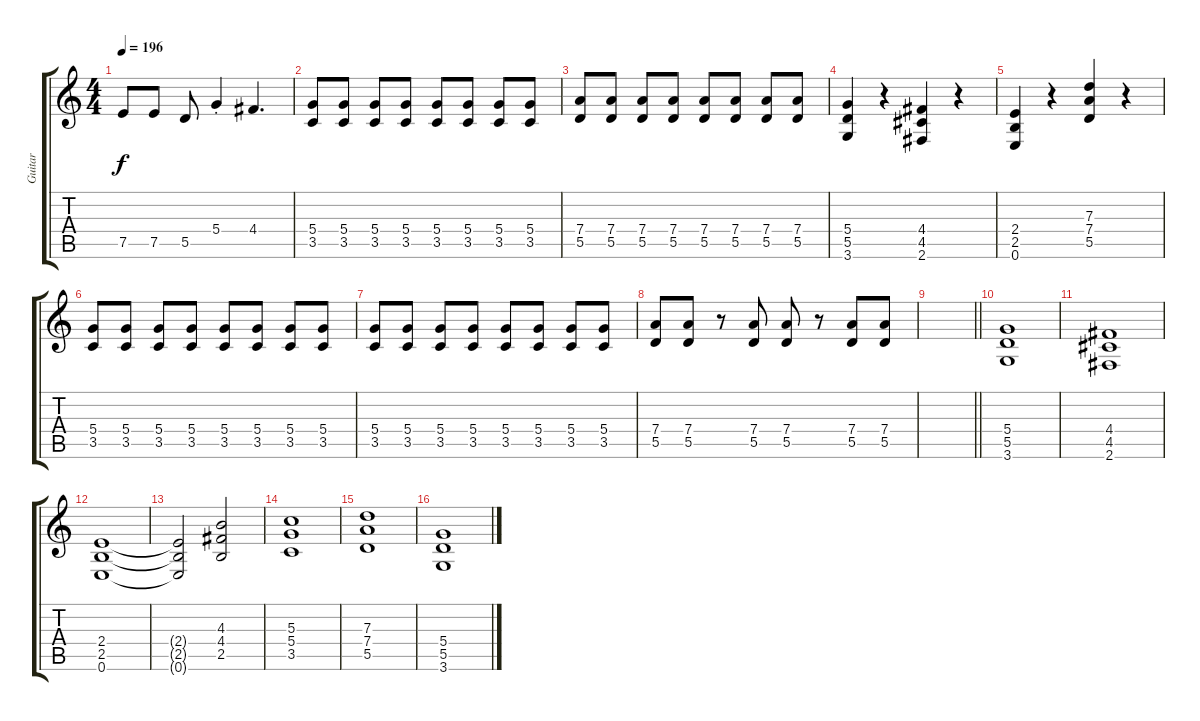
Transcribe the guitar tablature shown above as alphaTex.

\track ("Guitar" "Guitar") {instrument distortionguitar}
\staff {score tabs}
\tuning (E4 B3 G3 D3 A2 E2) {hide}
\ts (4 4)
\tempo 196
\clef g2
\ks c
7.5{t}.8{dy f} 7.5.8 5.5.8 5.4{st}.4 4.4.4{d} |
(5.4 3.5).8 (5.4 3.5).8 (5.4 3.5).8 (5.4 3.5).8 (5.4 3.5).8 (5.4 3.5).8 (5.4 3.5).8 (5.4 3.5).8 |
(7.4 5.5).8 (7.4 5.5).8 (7.4 5.5).8 (7.4 5.5).8 (7.4 5.5).8 (7.4 5.5).8 (7.4 5.5).8 (7.4 5.5).8 |
(5.4 5.5 3.6).4 r.4 (4.4 4.5 2.6).4 r.4 |
(2.4 2.5 0.6).4 r.4 (7.3 7.4 5.5).4 r.4 |
(5.4 3.5).8 (5.4 3.5).8 (5.4 3.5).8 (5.4 3.5).8 (5.4 3.5).8 (5.4 3.5).8 (5.4 3.5).8 (5.4 3.5).8 |
(5.4 3.5).8 (5.4 3.5).8 (5.4 3.5).8 (5.4 3.5).8 (5.4 3.5).8 (5.4 3.5).8 (5.4 3.5).8 (5.4 3.5).8 |
(7.4 5.5).8 (7.4 5.5).8 r.8 (7.4 5.5).8 (7.4 5.5).8 r.8 (7.4 5.5).8 (7.4 5.5).8 |
\barLineRight lightlight
|
(5.4 5.5 3.6).1 |
(4.4 4.5 2.6).1 |
(2.4 2.5 0.6).1 |
(2.4{t} 2.5{t} 0.6{t}).2 (4.3 4.4 2.5).2 |
(5.3 5.4 3.5).1 |
(7.3 7.4 5.5).1 |
(5.4 5.5 3.6).1
